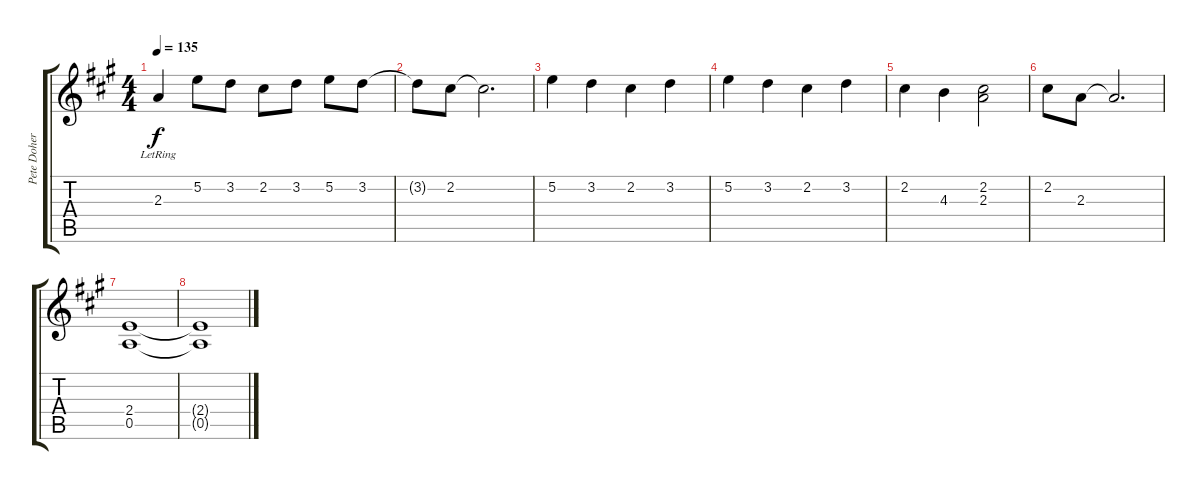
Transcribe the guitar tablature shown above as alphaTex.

\track ("Pete Doherty" "Pete Doher") {instrument distortionguitar}
\staff {score tabs}
\tuning (E4 B3 G3 D3 A2 E2) {hide}
\ts (4 4)
\tempo 135
\clef g2
\ks a
2.3{lr}.4{dy f} 5.2.8 3.2.8 2.2.8 3.2.8 5.2.8 3.2.8 |
3.2{t}.8 2.2.8 2.2{t}.2{d} |
5.2.4 3.2.4 2.2.4 3.2.4 |
5.2.4 3.2.4 2.2.4 3.2.4 |
2.2.4 4.3.4 (2.2 2.3).2 |
2.2.8 2.3.8 2.3{t}.2{d} |
(2.4 0.5).1 |
(2.4{t} 0.5{t}).1
